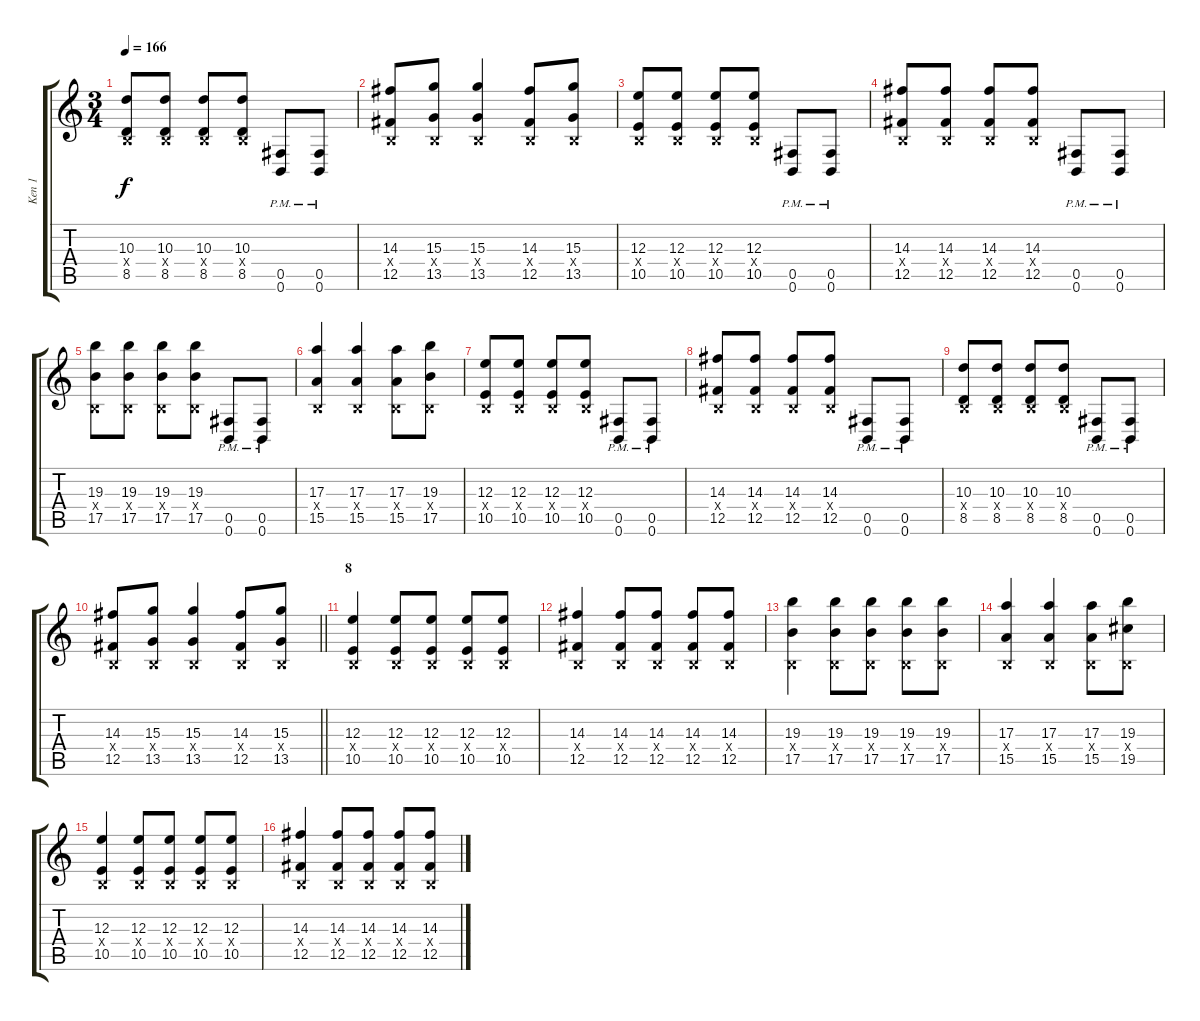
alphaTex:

\track ("Ken 1" "Ken 1") {instrument distortionguitar}
\staff {score tabs}
\tuning (Db4 Ab3 E3 B2 Gb2 B1) {hide}
\ts (3 4)
\tempo 166
\clef g2
\ks c
(10.3 0.4{x} 8.5).8{dy f} (10.3 0.4{x} 8.5).8 (10.3 0.4{x} 8.5).8 (10.3 0.4{x} 8.5).8 (0.5{pm} 0.6{pm}).8 (0.5{pm} 0.6{pm}).8 |
(14.3 0.4{x} 12.5).8 (15.3 0.4{x} 13.5).8 (15.3 0.4{x} 13.5).4 (14.3 0.4{x} 12.5).8 (15.3 0.4{x} 13.5).8 |
(12.3 0.4{x} 10.5).8 (12.3 0.4{x} 10.5).8 (12.3 0.4{x} 10.5).8 (12.3 0.4{x} 10.5).8 (0.5{pm} 0.6{pm}).8 (0.5{pm} 0.6{pm}).8 |
(14.3 0.4{x} 12.5).8 (14.3 0.4{x} 12.5).8 (14.3 0.4{x} 12.5).8 (14.3 0.4{x} 12.5).8 (0.5{pm} 0.6{pm}).8 (0.5{pm} 0.6{pm}).8 |
(19.3 0.4{x} 17.5).8 (19.3 0.4{x} 17.5).8 (19.3 0.4{x} 17.5).8 (19.3 0.4{x} 17.5).8 (0.5{pm} 0.6{pm}).8 (0.5{pm} 0.6{pm}).8 |
(17.3 0.4{x} 15.5).4 (17.3 0.4{x} 15.5).4 (17.3 0.4{x} 15.5).8 (19.3 0.4{x} 17.5).8 |
(12.3 0.4{x} 10.5).8 (12.3 0.4{x} 10.5).8 (12.3 0.4{x} 10.5).8 (12.3 0.4{x} 10.5).8 (0.5{pm} 0.6{pm}).8 (0.5{pm} 0.6{pm}).8 |
(14.3 0.4{x} 12.5).8 (14.3 0.4{x} 12.5).8 (14.3 0.4{x} 12.5).8 (14.3 0.4{x} 12.5).8 (0.5{pm} 0.6{pm}).8 (0.5{pm} 0.6{pm}).8 |
(10.3 0.4{x} 8.5).8 (10.3 0.4{x} 8.5).8 (10.3 0.4{x} 8.5).8 (10.3 0.4{x} 8.5).8 (0.5{pm} 0.6{pm}).8 (0.5{pm} 0.6{pm}).8 |
\barLineRight lightlight
(14.3 0.4{x} 12.5).8 (15.3 0.4{x} 13.5).8 (15.3 0.4{x} 13.5).4 (14.3 0.4{x} 12.5).8 (15.3 0.4{x} 13.5).8 |
\section ("" "8")
(12.3 0.4{x} 10.5).4 (12.3 0.4{x} 10.5).8 (12.3 0.4{x} 10.5).8 (12.3 0.4{x} 10.5).8 (12.3 0.4{x} 10.5).8 |
(14.3 0.4{x} 12.5).4 (14.3 0.4{x} 12.5).8 (14.3 0.4{x} 12.5).8 (14.3 0.4{x} 12.5).8 (14.3 0.4{x} 12.5).8 |
(19.3 0.4{x} 17.5).4 (19.3 0.4{x} 17.5).8 (19.3 0.4{x} 17.5).8 (19.3 0.4{x} 17.5).8 (19.3 0.4{x} 17.5).8 |
(17.3 0.4{x} 15.5).4 (17.3 0.4{x} 15.5).4 (17.3 0.4{x} 15.5).8 (19.3 0.4{x} 19.5).8 |
(12.3 0.4{x} 10.5).4 (12.3 0.4{x} 10.5).8 (12.3 0.4{x} 10.5).8 (12.3 0.4{x} 10.5).8 (12.3 0.4{x} 10.5).8 |
(14.3 0.4{x} 12.5).4 (14.3 0.4{x} 12.5).8 (14.3 0.4{x} 12.5).8 (14.3 0.4{x} 12.5).8 (14.3 0.4{x} 12.5).8
